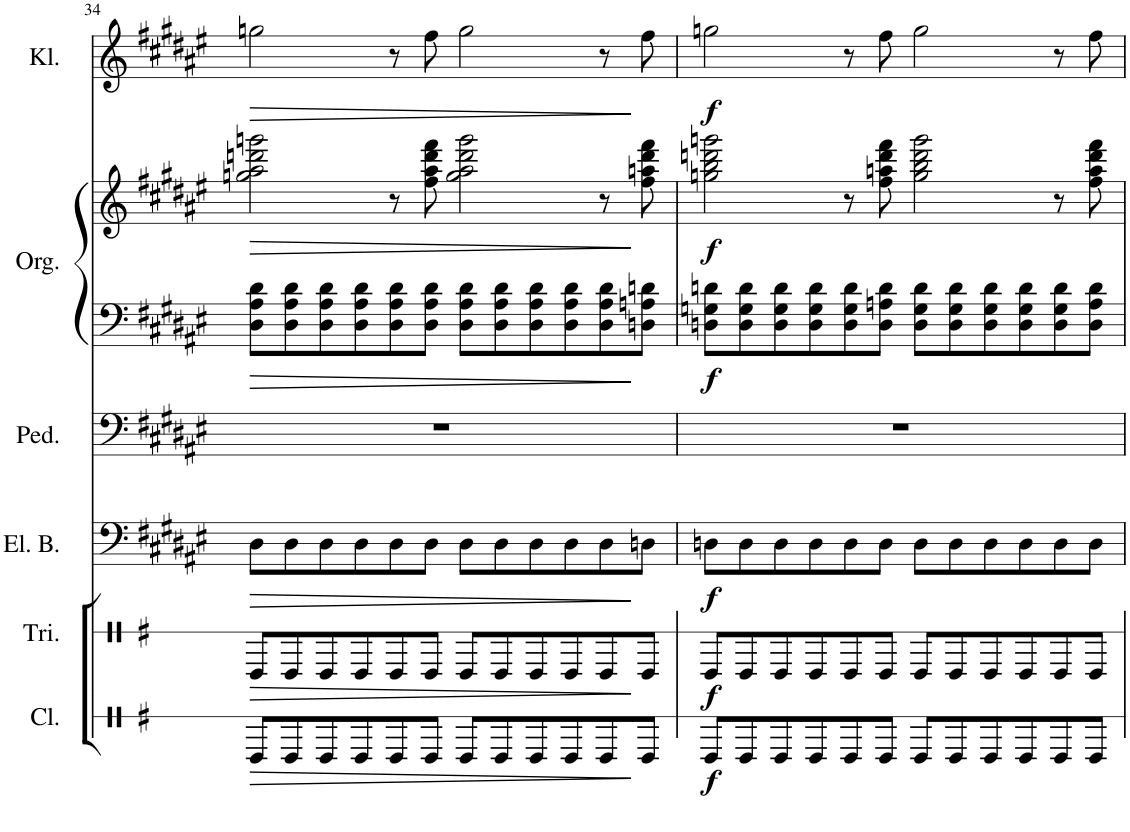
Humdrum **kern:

**kern	**dynam	**kern	**dynam	**kern	**dynam	**kern	**kern	**kern	**dynam	**kern	**dynam
*part6	*part6	*part5	*part5	*part4	*part4	*part3	*part2	*part2	*part2	*part1	*part1
*staff7	*staff7	*staff6	*staff6	*staff5	*staff5	*staff4	*staff3	*staff2	*staff2/3	*staff1	*staff1
*I"Claves	*	*I"Triangel	*	*I"Electric Bass	*	*I"Org. Pedal	*I"Orgel	*	*	*I"Klarinette	*
*I'Cl.	*	*I'Tri.	*	*I'El. B.	*	*I'Ped.	*I'Org.	*	*	*I'Kl.	*
!!LO:PB:g=z
*clefX	*	*clefX	*	*clefF4	*	*clefF4	*clefF4	*clefG2	*	*clefG2	*
*Trd1c2	*	*	*	*	*	*	*	*	*	*Trd1c2	*
*k[f#]	*	*k[f#]	*	*k[f#c#g#d#a#e#]	*	*k[f#c#g#d#a#e#]	*k[f#c#g#d#a#e#]	*k[f#c#g#d#a#e#]	*	*k[f#c#g#d#a#e#]	*
*	*	*	*	*F#:	*	*F#:	*F#:	*F#:	*	*F#:	*
*M6/4	*	*M6/4	*	*M6/4	*	*M6/4	*M6/4	*M6/4	*	*M6/4	*
=34	=34	=34	=34	=34	=34	=34	=34	=34	=34	=34	=34
!	!LO:HP:b	!	!LO:HP:b	!	!LO:HP:b	!	!	!	!LO:HP:b	!	!LO:HP:b
8e/L	>	8e/L	>	8D#\L	>	1.r	8D#\ 8A#\ 8d#\L	2ggn\ 2aa#\ 2dddn\ 2gggn\	>	2ggn\	>
8e/	.	8e/	.	8D#\	.	.	8D#\ 8A#\ 8d#\	.	.	.	.
8e/	.	8e/	.	8D#\	.	.	8D#\ 8A#\ 8d#\	.	.	.	.
8e/	.	8e/	.	8D#\	.	.	8D#\ 8A#\ 8d#\	.	.	.	.
8e/	.	8e/	.	8D#\	.	.	8D#\ 8A#\ 8d#\	8r	.	8r	.
8e/J	.	8e/J	.	8D#\J	.	.	8D#\ 8A#\ 8d#\J	8ff#\ 8aa#\ 8ddd\ 8fff#\	.	8ff#\	.
8e/L	.	8e/L	.	8D#\L	.	.	8D#\ 8A#\ 8d#\L	2gg\ 2aa#\ 2ddd\ 2ggg\	.	2gg\	.
8e/	.	8e/	.	8D#\	.	.	8D#\ 8A#\ 8d#\	.	.	.	.
8e/	.	8e/	.	8D#\	.	.	8D#\ 8A#\ 8d#\	.	.	.	.
8e/	.	8e/	.	8D#\	.	.	8D#\ 8A#\ 8d#\	.	.	.	.
8e/	.	8e/	.	8D#\	.	.	8D#\ 8A#\ 8d#\	8r	.	8r	.
8e/J	]	8e/J	]	8Dn\J	]	.	8Dn\ 8An\ 8dn\J	8ff#\ 8aan\ 8ddd\ 8fff#\	]	8ff#\	]
=35	=35	=35	=35	=35	=35	=35	=35	=35	=35	=35	=35
!	!LO:DY:b	!	!LO:DY:b	!	!LO:DY:b	!	!	!	!LO:DY:b=2	!	!
!	!	!	!	!	!	!	!	!	!LO:DY:n=1:b	!	!LO:DY:b
8e/L	f	8e/L	f	8Dn\L	f	1.r	8Dn\ 8Gn\ 8dn\L	2ggn\ 2bb\ 2dddn\ 2gggn\	f f	2ggn\	f
8e/	.	8e/	.	8D\	.	.	8D\ 8G\ 8d\	.	.	.	.
8e/	.	8e/	.	8D\	.	.	8D\ 8G\ 8d\	.	.	.	.
8e/	.	8e/	.	8D\	.	.	8D\ 8G\ 8d\	.	.	.	.
8e/	.	8e/	.	8D\	.	.	8D\ 8G\ 8d\	8r	.	8r	.
8e/J	.	8e/J	.	8D\J	.	.	8D\ 8An\ 8d\J	8ff#\ 8aan\ 8ddd\ 8fff#\	.	8ff#\	.
8e/L	.	8e/L	.	8D\L	.	.	8D\ 8G\ 8d\L	2gg\ 2bb\ 2ddd\ 2ggg\	.	2gg\	.
8e/	.	8e/	.	8D\	.	.	8D\ 8G\ 8d\	.	.	.	.
8e/	.	8e/	.	8D\	.	.	8D\ 8G\ 8d\	.	.	.	.
8e/	.	8e/	.	8D\	.	.	8D\ 8G\ 8d\	.	.	.	.
8e/	.	8e/	.	8D\	.	.	8D\ 8G\ 8d\	8r	.	8r	.
8e/J	.	8e/J	.	8D\J	.	.	8D\ 8A\ 8d\J	8ff#\ 8aa\ 8ddd\ 8fff#\	.	8ff#\	.
=	=	=	=	=	=	=	=	=	=	=	=
*-	*-	*-	*-	*-	*-	*-	*-	*-	*-	*-	*-
